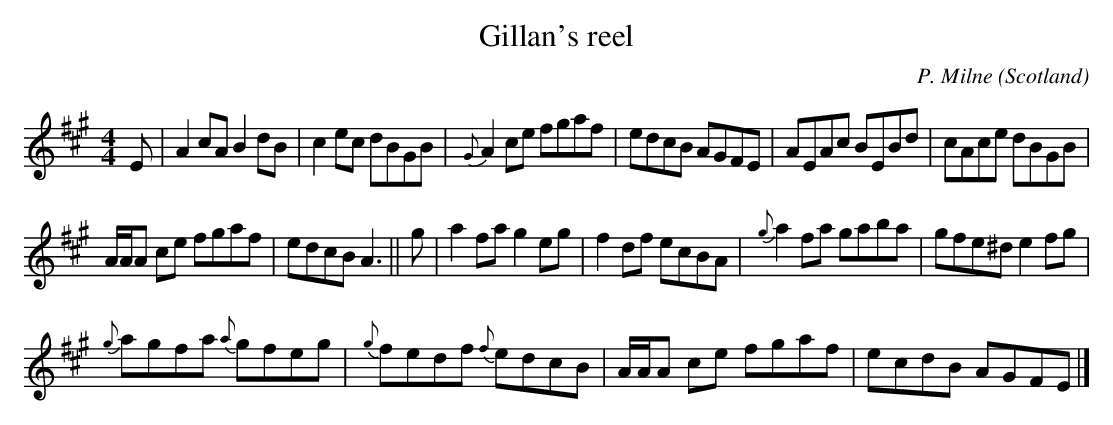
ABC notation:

X:1
T:Gillan's reel
O:Scotland
M:4/4
C:P. Milne
K:A
E|\
A2cA B2dB|c2ec dBGB|{G}A2 ce fgaf|edcB AGFE|\
AEAc BEBd|cAce dBGB|
A/A/A ce fgaf|edcB A3||\
g |\
a2fa g2eg|f2df ecBA| \
{g}a2fa gaba| gfe^d e2fg|
{g}agfa {a}gfeg|{g}fedf {f}edcB|\
A/A/A ce fgaf|ecdB AGFE|]
